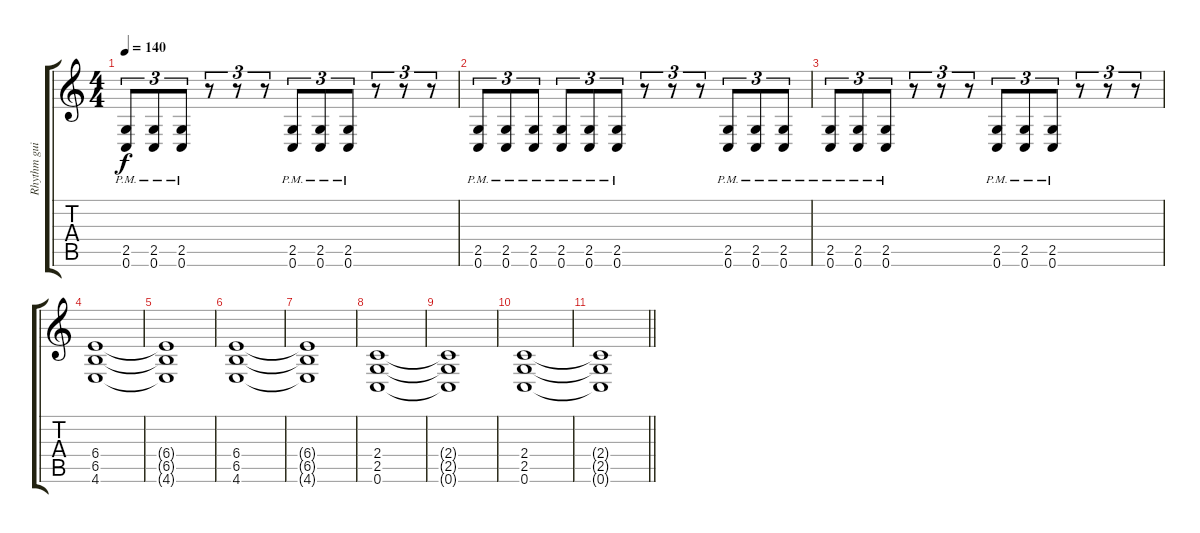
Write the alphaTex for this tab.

\track ("Rhythm guitar 1" "Rhythm gui") {instrument distortionguitar}
\staff {score tabs}
\tuning (C4 G3 Eb3 Bb2 F2 C2) {hide}
\ts (4 4)
\tempo 140
\clef g2
\ks c
(2.5{pm} 0.6{pm}).8{tu (3 2) dy f} (2.5{pm} 0.6{pm}).8{tu (3 2)} (2.5{pm} 0.6{pm}).8{tu (3 2)} r.8{tu (3 2)} r.8{tu (3 2)} r.8{tu (3 2)} (2.5{pm} 0.6{pm}).8{tu (3 2)} (2.5{pm} 0.6{pm}).8{tu (3 2)} (2.5{pm} 0.6{pm}).8{tu (3 2)} r.8{tu (3 2)} r.8{tu (3 2)} r.8{tu (3 2)} |
(2.5{pm} 0.6{pm}).8{tu (3 2)} (2.5{pm} 0.6{pm}).8{tu (3 2)} (2.5{pm} 0.6{pm}).8{tu (3 2)} (2.5{pm} 0.6{pm}).8{tu (3 2)} (2.5{pm} 0.6{pm}).8{tu (3 2)} (2.5{pm} 0.6{pm}).8{tu (3 2)} r.8{tu (3 2)} r.8{tu (3 2)} r.8{tu (3 2)} (2.5{pm} 0.6{pm}).8{tu (3 2)} (2.5{pm} 0.6{pm}).8{tu (3 2)} (2.5{pm} 0.6{pm}).8{tu (3 2)} |
(2.5{pm} 0.6{pm}).8{tu (3 2)} (2.5{pm} 0.6{pm}).8{tu (3 2)} (2.5{pm} 0.6{pm}).8{tu (3 2)} r.8{tu (3 2)} r.8{tu (3 2)} r.8{tu (3 2)} (2.5{pm} 0.6{pm}).8{tu (3 2)} (2.5{pm} 0.6{pm}).8{tu (3 2)} (2.5{pm} 0.6{pm}).8{tu (3 2)} r.8{tu (3 2)} r.8{tu (3 2)} r.8{tu (3 2)} |
(6.4 6.5 4.6).1 |
(6.4{t} 6.5{t} 4.6{t}).1 |
(6.4 6.5 4.6).1 |
(6.4{t} 6.5{t} 4.6{t}).1 |
(2.4 2.5 0.6).1 |
(2.4{t} 2.5{t} 0.6{t}).1 |
(2.4 2.5 0.6).1 |
\barLineRight lightlight
(2.4{t} 2.5{t} 0.6{t}).1
